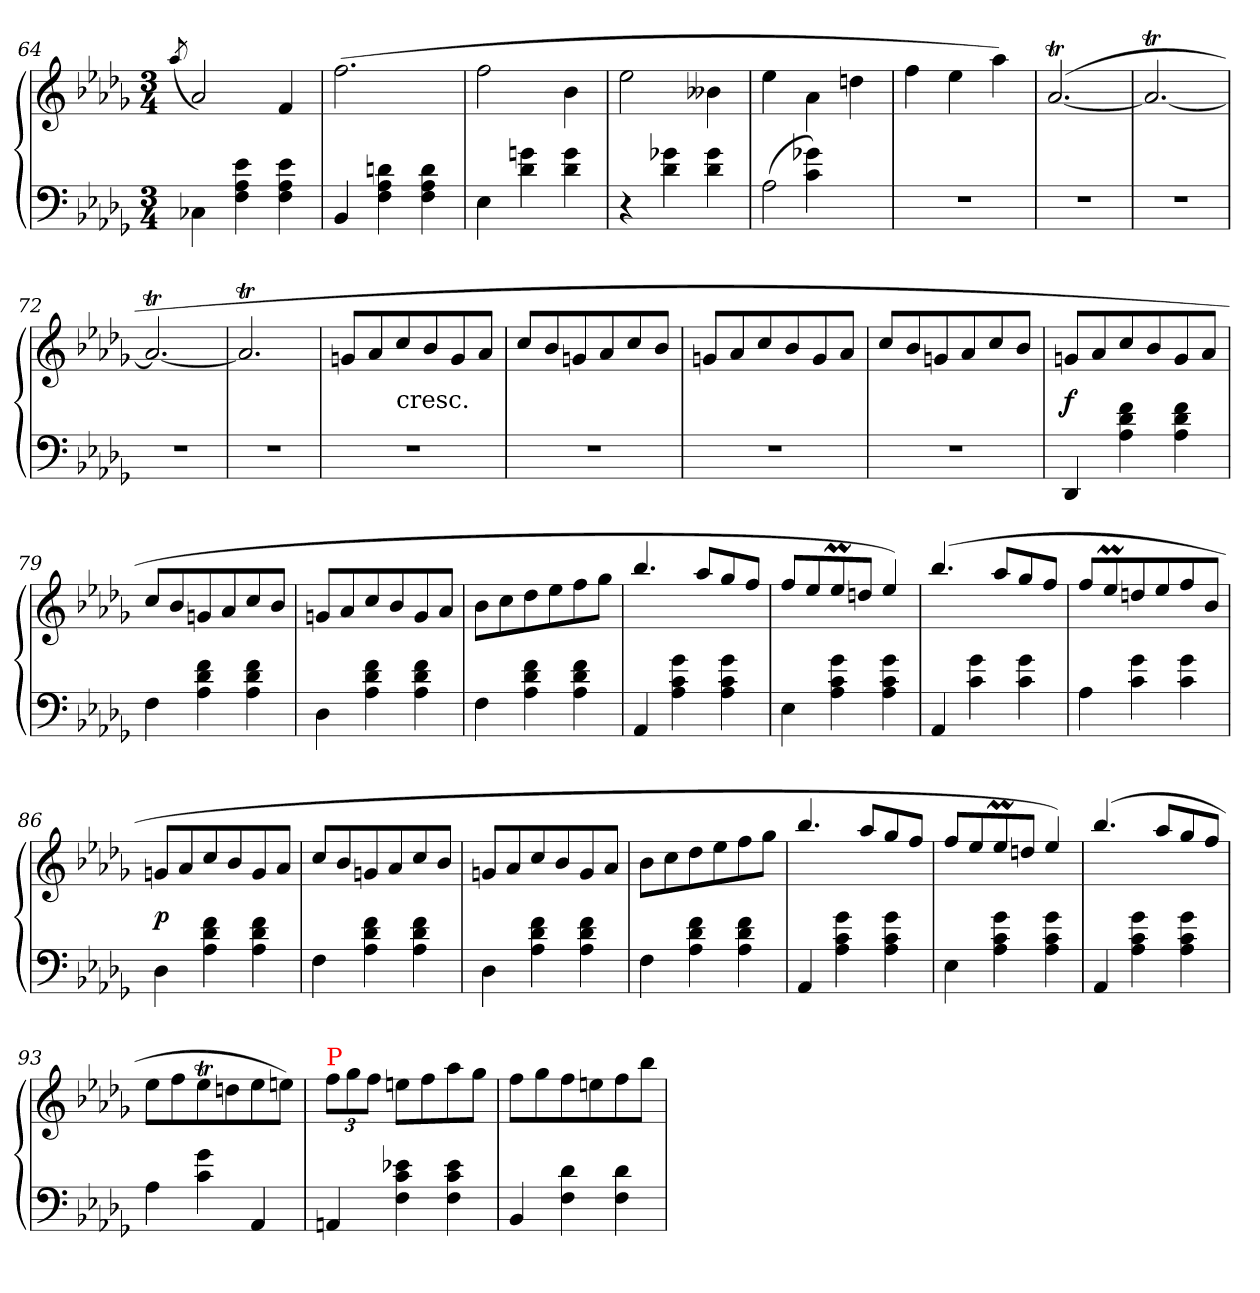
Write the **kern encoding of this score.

**kern	**kern	**dynam
*part1	*part1	*part1
*staff2	*staff1	*staff1/2
*clefF4	*clefG2	*
*k[b-e-a-d-g-]	*k[b-e-a-d-g-]	*
*D-:	*D-:	*
*M3/4	*M3/4	*
=64	=64	=64
.	(<8qaa-/	.
4C-X\	2a-)	.
4e- 4A- 4F	.	.
4e- 4A- 4F	4f	.
=65	=65	=65
4BB-	(>2.ff	.
4dn 4A- 4F	.	.
4d 4A- 4F	.	.
=66	=66	=66
4E-	2ff	.
4gn 4d-	.	.
4g 4d-	4b-	.
=67	=67	=67
4r	2ee-	.
4g-X 4d-	.	.
4g- 4d-	4b--X	.
=68	=68	=68
!LO:N:vis=2	!	!
(>4A-	4ee-	.
4g-X\ 4c\)	4a-\	.
4ryy	4ddn	.
=69	=69	=69
2.rF	4ff	.
.	4ee-	.
.	4aa-)	.
=70	=70	=70
2.r	(>[2.a-T	.
=71	=71	=71
2.r	2.a-T_	.
=72	=72	=72
2.r	2.a-T_	.
=73	=73	=73
2.r	2.a-T]	.
=74	=74	=74
2.r	8gnL	.
.	8a-	.
!	!LO:TX:c:t=cresc.	!
.	8cc	.
.	8b-	.
.	8g	.
.	8a-J	.
=75	=75	=75
2.r	8ccL	.
.	8b-	.
.	8gn	.
.	8a-	.
.	8cc	.
.	8b-J	.
=76	=76	=76
2.r	8gnL	.
.	8a-	.
.	8cc	.
.	8b-	.
.	8g	.
.	8a-J	.
=77	=77	=77
2.r	8ccL	.
.	8b-	.
.	8gn	.
.	8a-	.
.	8cc	.
.	8b-J	.
=78	=78	=78
4DD-	8gnL	f
.	8a-	.
4f 4d- 4A-	8cc	.
.	8b-	.
4f 4d- 4A-	8g	.
.	8a-J	.
=79	=79	=79
4F	8ccL	.
.	8b-	.
4f 4d- 4A-	8gn	.
.	8a-	.
4f 4d- 4A-	8cc	.
.	8b-J	.
=80	=80	=80
4D-	8gnL	.
.	8a-	.
4f 4d- 4A-	8cc	.
.	8b-	.
4f 4d- 4A-	8g	.
.	8a-J	.
=81	=81	=81
4F	8b-L	.
.	8cc	.
4f 4d- 4A-	8dd-	.
.	8ee-	.
4f 4d- 4A-	8ff	.
.	8gg-J	.
=82	=82	=82
4AA-	4.bb-/	.
4g-\ 4c\ 4A-\	.	.
.	8aa-/L	.
4g-\ 4c\ 4A-\	8gg-/	.
.	8ff/J	.
=83	=83	=83
4E-	8ff/L	.
.	8ee-/	.
4g-\ 4c\ 4A-\	8ee-M/	.
.	8ddn/J	.
4g-\ 4c\ 4A-\	4ee-/)	.
=84	=84	=84
4AA-	(>4.bb-/	.
4g-\ 4c\	.	.
.	8aa-/L	.
4g-\ 4c\	8gg-/	.
.	8ff/J	.
=85	=85	=85
4A-	8ff/L	.
.	8ee-M/	.
4g-\ 4c\	8ddn/	.
.	8ee-/	.
4g-\ 4c\	8ff/	.
.	8b-/J	.
=86	=86	=86
4D-	8gnL	p
.	8a-	.
4f 4d- 4A-	8cc	.
.	8b-	.
4f 4d- 4A-	8g	.
.	8a-J	.
=87	=87	=87
4F	8ccL	.
.	8b-	.
4f 4d- 4A-	8gn	.
.	8a-	.
4f 4d- 4A-	8cc	.
.	8b-J	.
=88	=88	=88
4D-	8gnL	.
.	8a-	.
4f 4d- 4A-	8cc	.
.	8b-	.
4f 4d- 4A-	8g	.
.	8a-J	.
=89	=89	=89
4F	8b-L	.
.	8cc	.
4f 4d- 4A-	8dd-	.
.	8ee-	.
4f 4d- 4A-	8ff	.
.	8gg-J	.
=90	=90	=90
4AA-	4.bb-/	.
4g-\ 4c\ 4A-\	.	.
.	8aa-/L	.
4g-\ 4c\ 4A-\	8gg-/	.
.	8ff/J	.
=91	=91	=91
4E-	8ff/L	.
.	8ee-/	.
4g-\ 4c\ 4A-\	8ee-M/	.
.	8ddn/J	.
4g-\ 4c\ 4A-\	4ee-/)	.
=92	=92	=92
4AA-	(>4.bb-/	.
4g-\ 4c\ 4A-\	.	.
.	8aa-/L	.
4g-\ 4c\ 4A-\	8gg-/	.
.	8ff/J	.
=93	=93	=93
4A-	8ee-L	.
.	8ff	.
4g- 4c	8ee-T	.
.	8ddn	.
4AA-	8ee-	.
.	8eenJ)	.
=94	=94	=94
*	*Xbrackettup	*
!	!LO:TX:a:color=red:t=P	!
4AAn	12ffL	.
.	12gg-	.
.	12ffJ	.
4e-X 4c 4F	8eenL	.
.	8ff	.
4e- 4c 4F	8aa-	.
.	8gg-J	.
=95	=95	=95
4BB-	8ffL	.
.	8gg-	.
4d- 4F	8ff	.
.	8een	.
4d- 4F	8ff	.
.	8bb-J	.
=	=	=
*-	*-	*-
